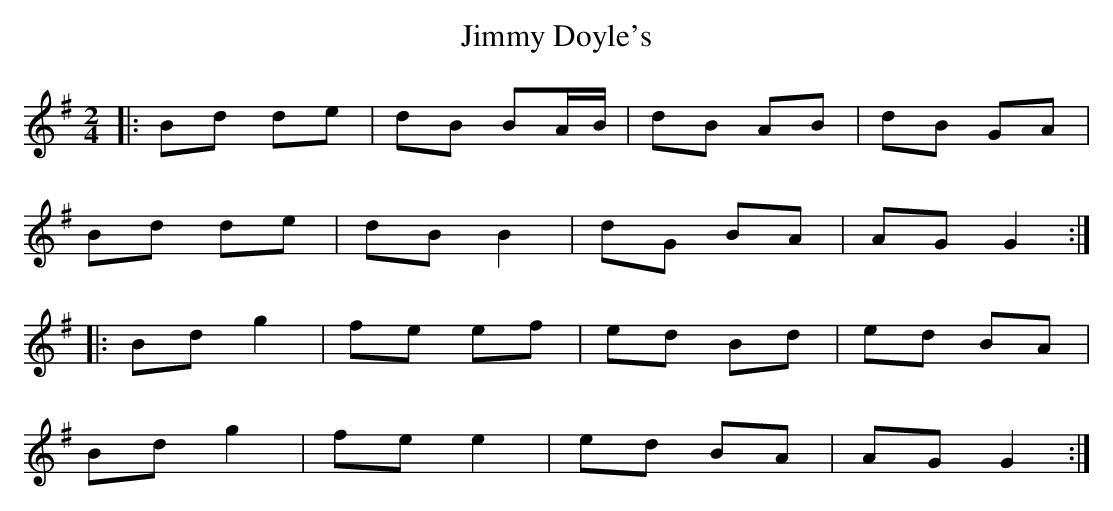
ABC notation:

X:1
T: Jimmy Doyle's
M: 2/4
L: 1/8
K: Gmaj
|:Bd de|dB BA/B/|dB AB|dB GA|
Bd de|dB B2|dG BA|AG G2:|
|:Bd g2|fe ef|ed Bd|ed BA|
Bd g2|fe e2|ed BA|AG G2:|
